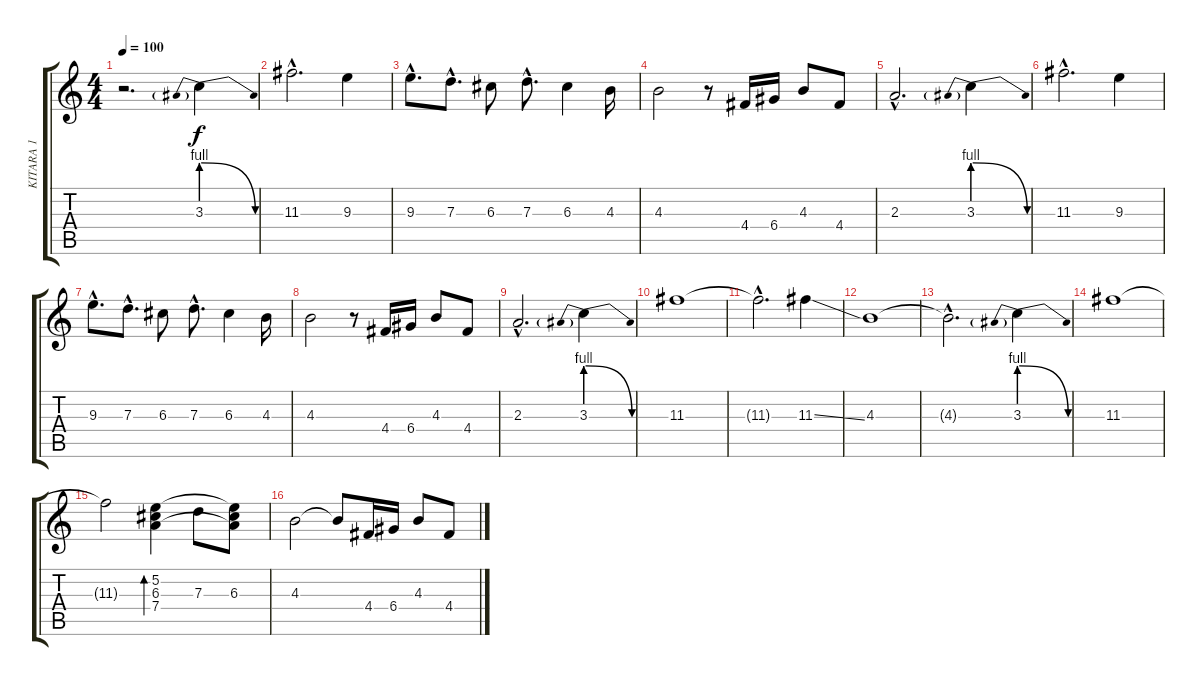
\track ("KITARA 1" "KITARA 1") {instrument electricguitarjazz}
\staff {score tabs}
\tuning (E4 B3 G3 D3 A2 E2) {hide}
\ts (4 4)
\tempo 100
\clef g2
\ks c
r.2{d dy f} 3.3{be (prebendrelease 0 4 60 0)}.4 |
11.3{hac}.2{d} 9.3.4 |
9.3{hac}.8{d} 7.3{hac}.8{d} 6.3.8 7.3{hac}.8{d} 6.3.4 4.3.16 |
4.3.2 r.8 4.4.16 6.4.16 4.3.8 4.4.8 |
2.3{hac}.2{d} 3.3{be (prebendrelease 0 4 60 0)}.4 |
11.3{hac}.2{d} 9.3.4 |
9.3{hac}.8{d} 7.3{hac}.8{d} 6.3.8 7.3{hac}.8{d} 6.3.4 4.3.16 |
4.3.2 r.8 4.4.16 6.4.16 4.3.8 4.4.8 |
2.3{hac}.2{d} 3.3{be (prebendrelease 0 4 60 0)}.4 |
11.3.1 |
11.3{hac t}.2{d} 11.3{ss}.4 |
4.3.1 |
4.3{hac t}.2{d} 3.3{be (prebendrelease 0 4 60 0)}.4 |
11.3.1 |
11.3{t}.2 (5.2 6.3 7.4).4{bd 480} 7.3.8 (5.2{t} 6.3 7.4{t}).8 |
4.3.2 4.3{t}.8 4.4.16 6.4.16 4.3.8 4.4.8
